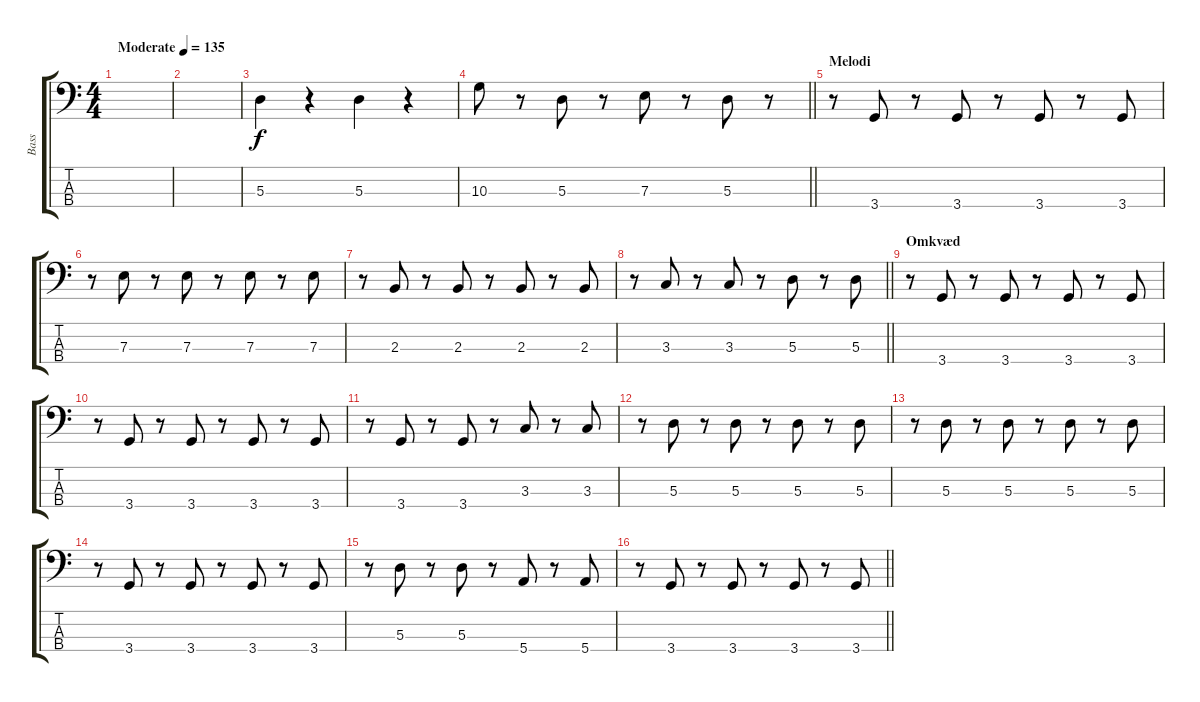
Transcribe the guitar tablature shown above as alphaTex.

\track ("Bass" "Bass") {instrument synthbass2}
\staff {score tabs}
\tuning (G2 D2 A1 E1) {hide}
\ts (4 4)
\tempo (135 "Moderate")
\clef f4
\ks c
|
|
5.3.4 r.4 5.3.4 r.4 |
\barLineRight lightlight
10.3.8 r.8 5.3.8 r.8 7.3.8 r.8 5.3.8 r.8 |
\section ("" "Melodi")
r.8 3.4.8 r.8 3.4.8 r.8 3.4.8 r.8 3.4.8 |
r.8 7.3.8 r.8 7.3.8 r.8 7.3.8 r.8 7.3.8 |
r.8 2.3.8 r.8 2.3.8 r.8 2.3.8 r.8 2.3.8 |
\barLineRight lightlight
r.8 3.3.8 r.8 3.3.8 r.8 5.3.8 r.8 5.3.8 |
\section ("" "Omkvæd")
r.8 3.4.8 r.8 3.4.8 r.8 3.4.8 r.8 3.4.8 |
r.8 3.4.8 r.8 3.4.8 r.8 3.4.8 r.8 3.4.8 |
r.8 3.4.8 r.8 3.4.8 r.8 3.3.8 r.8 3.3.8 |
r.8 5.3.8 r.8 5.3.8 r.8 5.3.8 r.8 5.3.8 |
r.8 5.3.8 r.8 5.3.8 r.8 5.3.8 r.8 5.3.8 |
r.8 3.4.8 r.8 3.4.8 r.8 3.4.8 r.8 3.4.8 |
r.8 5.3.8 r.8 5.3.8 r.8 5.4.8 r.8 5.4.8 |
\barLineRight lightlight
r.8 3.4.8 r.8 3.4.8 r.8 3.4.8 r.8 3.4.8
